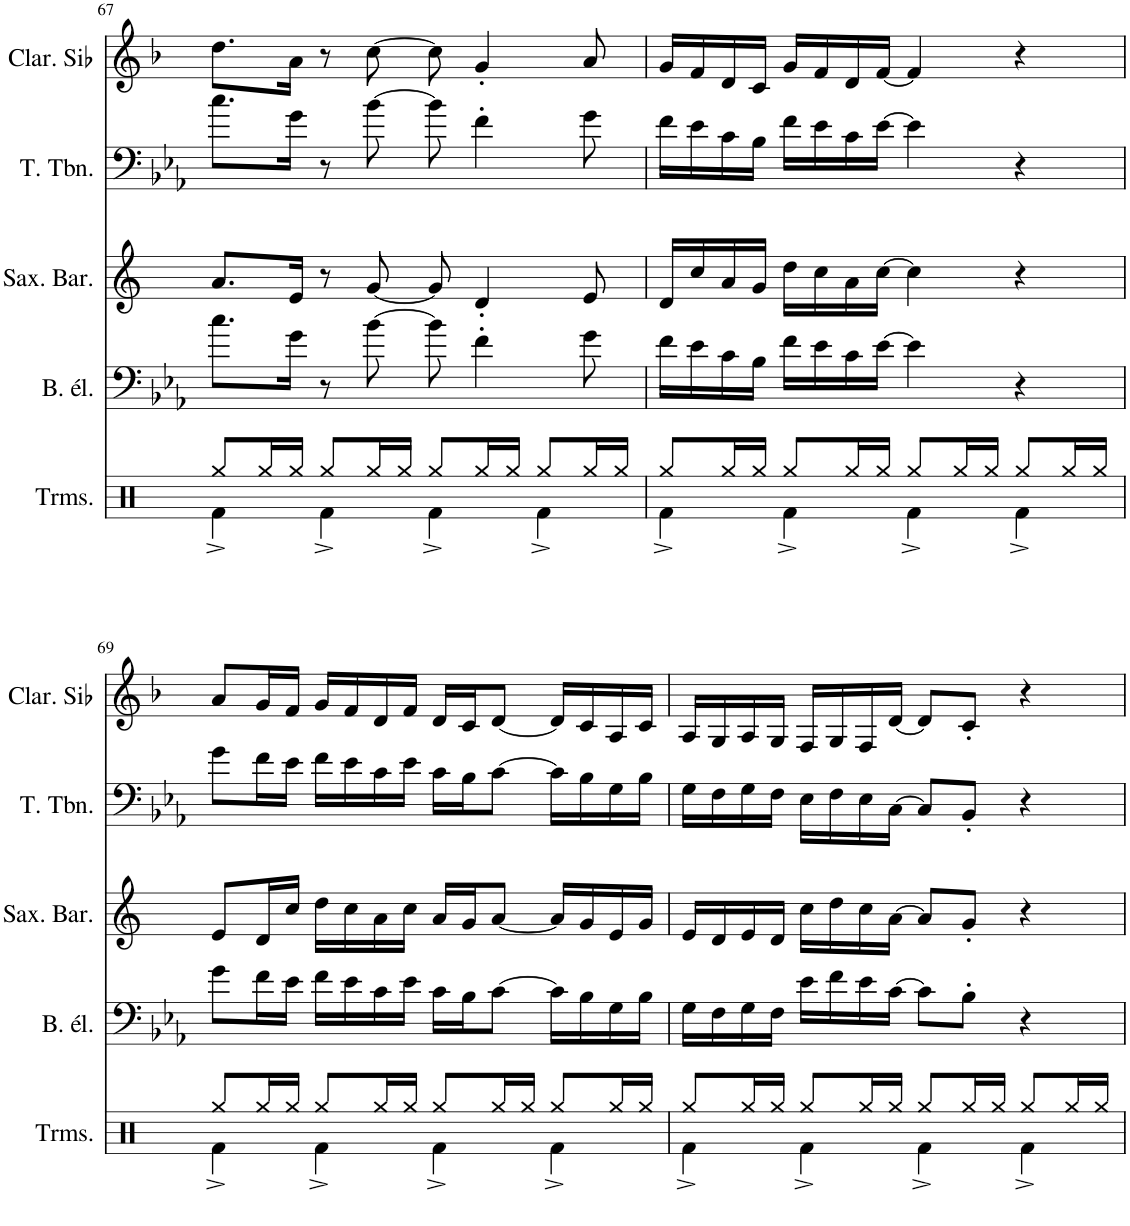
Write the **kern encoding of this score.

**kern	**kern	**kern	**kern	**kern
*part5	*part4	*part3	*part2	*part1
*staff5	*staff4	*staff3	*staff2	*staff1
*I"Trommesett	*I"Basse électrique	*I"Saxophone Baryton	*I"Tenor Trombone	*I"Clarinette en Sib
*I'Trms.	*I'B. él.	*I'Sax. Bar.	*I'T. Tbn.	*I'Clar. Sib
!!LO:PB:g=z
*clefX	*clefF4	*clefG2	*clefF4	*clefG2
*	*Trd7c12	*Trd12c21	*	*Trd1c2
*k[]	*k[b-e-a-]	*k[]	*k[b-e-a-]	*k[b-]
*M4/4	*M4/4	*M4/4	*M4/4	*M4/4
=67	=67	=67	=67	=67
*^	*	*	*	*
8Rgg/L	4Rf^\	8.cc\L	8.a/L	8.cc\L	8.dd\L
16Rgg/L	.	.	.	.	.
16Rgg/JJ	.	16g\Jk	16e/Jk	16g\Jk	16a\Jk
8Rgg/L	4Rf^\	8r	8r	8r	8r
16Rgg/L	.	[8b-\	[8g/	[8b-\	[8cc\
16Rgg/JJ	.	.	.	.	.
8Rgg/L	4Rf^\	8b-\]	8g/]	8b-\]	8cc\]
16Rgg/L	.	4f'\	4d'/	4f'\	4g'/
16Rgg/JJ	.	.	.	.	.
8Rgg/L	4Rf^\	.	.	.	.
16Rgg/L	.	8g\	8e/	8g\	8a/
16Rgg/JJ	.	.	.	.	.
=68	=68	=68	=68	=68	=68
8Rgg/L	4Rf^\	16f\LL	16d/LL	16f\LL	16g/LL
.	.	16e-\	16cc/	16e-\	16f/
16Rgg/L	.	16c\	16a/	16c\	16d/
16Rgg/JJ	.	16B-\JJ	16g/JJ	16B-\JJ	16c/JJ
8Rgg/L	4Rf^\	16f\LL	16dd\LL	16f\LL	16g/LL
.	.	16e-\	16cc\	16e-\	16f/
16Rgg/L	.	16c\	16a\	16c\	16d/
16Rgg/JJ	.	[16e-\JJ	[16cc\JJ	[16e-\JJ	[16f/JJ
8Rgg/L	4Rf^\	4e-\]	4cc\]	4e-\]	4f/]
16Rgg/L	.	.	.	.	.
16Rgg/JJ	.	.	.	.	.
8Rgg/L	4Rf^\	4r	4r	4r	4r
16Rgg/L	.	.	.	.	.
16Rgg/JJ	.	.	.	.	.
!!LO:LB:g=z
=69	=69	=69	=69	=69	=69
8Rgg/L	4Rf^\	8g\L	8e/L	8g\L	8a/L
16Rgg/L	.	16f\L	16d/L	16f\L	16g/L
16Rgg/JJ	.	16e-\JJ	16cc/JJ	16e-\JJ	16f/JJ
8Rgg/L	4Rf^\	16f\LL	16dd\LL	16f\LL	16g/LL
.	.	16e-\	16cc\	16e-\	16f/
16Rgg/L	.	16c\	16a\	16c\	16d/
16Rgg/JJ	.	16e-\JJ	16cc\JJ	16e-\JJ	16f/JJ
8Rgg/L	4Rf^\	16c\LL	16a/LL	16c\LL	16d/LL
.	.	16B-\J	16g/J	16B-\J	16c/J
16Rgg/L	.	[8c\J	[8a/J	[8c\J	[8d/J
16Rgg/JJ	.	.	.	.	.
8Rgg/L	4Rf^\	16c\LL]	16a/LL]	16c\LL]	16d/LL]
.	.	16B-\	16g/	16B-\	16c/
16Rgg/L	.	16G\	16e/	16G\	16A/
16Rgg/JJ	.	16B-\JJ	16g/JJ	16B-\JJ	16c/JJ
=70	=70	=70	=70	=70	=70
8Rgg/L	4Rf^\	16G\LL	16e/LL	16G\LL	16A/LL
.	.	16F\	16d/	16F\	16G/
16Rgg/L	.	16G\	16e/	16G\	16A/
16Rgg/JJ	.	16F\JJ	16d/JJ	16F\JJ	16G/JJ
8Rgg/L	4Rf^\	16e-\LL	16cc\LL	16E-\LL	16F/LL
.	.	16f\	16dd\	16F\	16G/
16Rgg/L	.	16e-\	16cc\	16E-\	16F/
16Rgg/JJ	.	[16c\JJ	[16a\JJ	[16C\JJ	[16d/JJ
8Rgg/L	4Rf^\	8c\L]	8a/L]	8C/L]	8d/L]
16Rgg/L	.	8B-'\J	8g'/J	8BB-'/J	8c'/J
16Rgg/JJ	.	.	.	.	.
8Rgg/L	4Rf^\	4r	4r	4r	4r
16Rgg/L	.	.	.	.	.
16Rgg/JJ	.	.	.	.	.
*v	*v	*	*	*	*
=	=	=	=	=
*-	*-	*-	*-	*-
